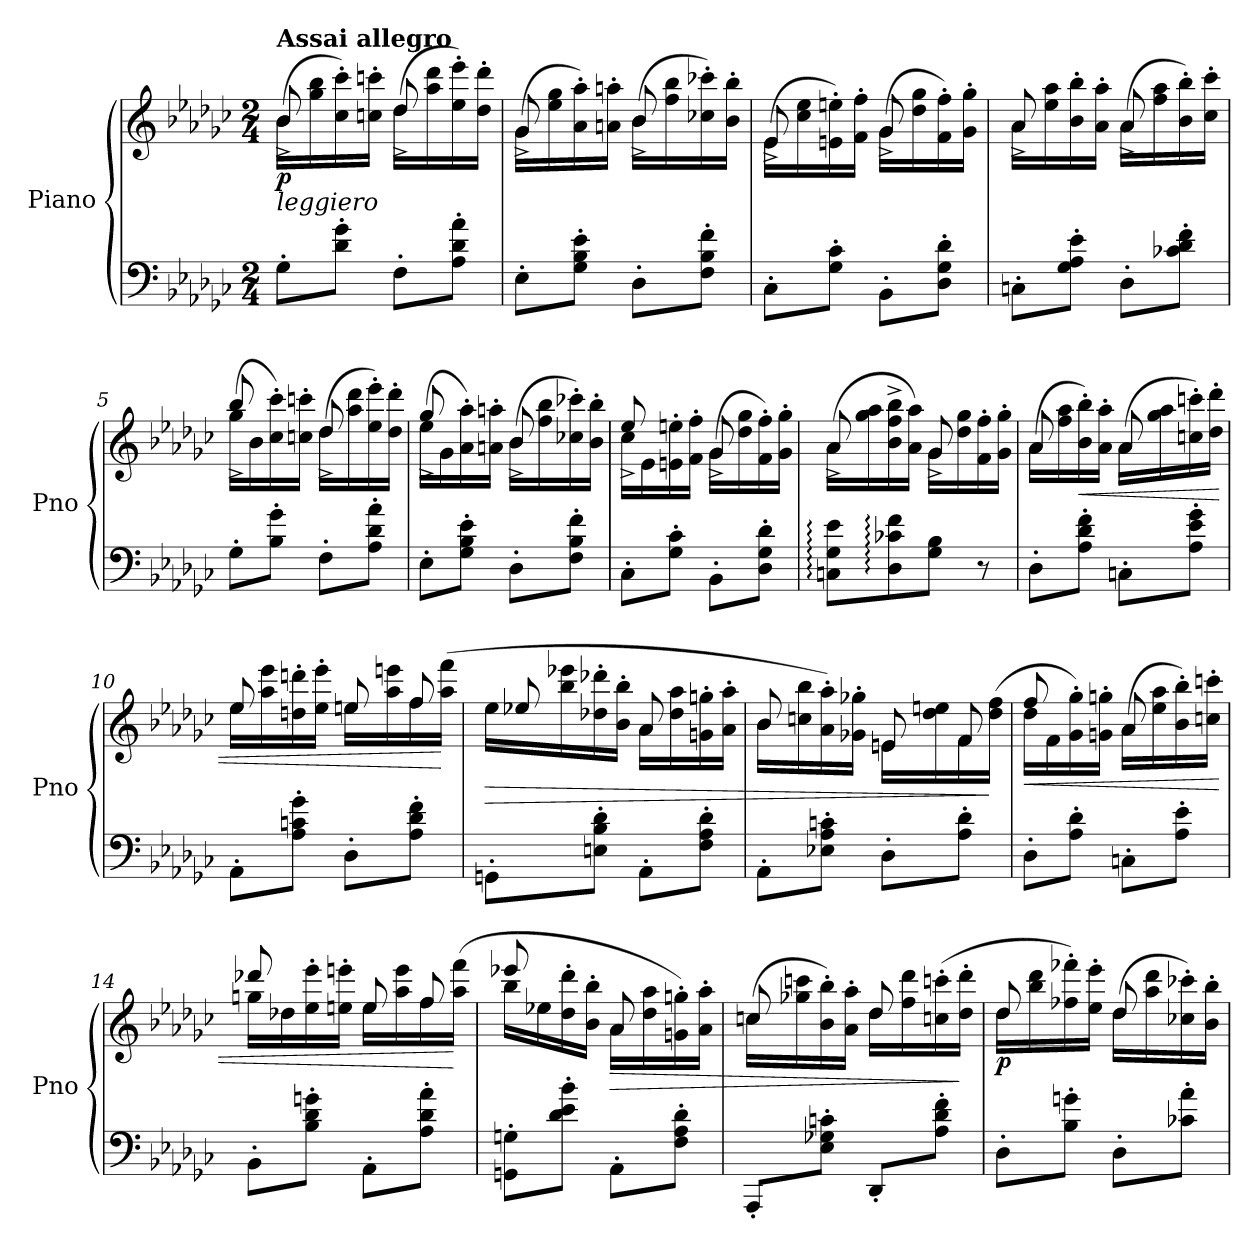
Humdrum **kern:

**kern	**kern	**dynam
*part1	*part1	*part1
*staff2	*staff1	*staff1/2
*I"Piano	*	*
*I'Pno	*	*
*clefF4	*clefG2	*
*k[b-e-a-d-g-c-]	*k[b-e-a-d-g-c-]	*
*M2/4	*M2/4	*
*MM112	*MM112	*
=1	=1	=1
*	*^	*
!	!LO:TX:a:B:t=Assai allegro	!	!
!	!LO:TX:b:i:t=leggiero	!	!
!	!	!	!LO:DY:b
8G-'\L	(>16b-\LL	8b-^/	p
.	16gg-\ 16bb-\	.	.
8d-\' 8g-\'J	16cc-\' 16ccc-\')	8ryy	.
.	16ccn\' 16cccn\'JJ	.	.
8F'\L	(>16dd-\LL	8dd-^/	.
.	16aa-\ 16ddd-\	.	.
8A-\' 8d-\' 8a-\'J	16ee-\' 16eee-\')	8ryy	.
.	16dd-\' 16ddd-\'JJ	.	.
=2	=2	=2	=2
8E-'\L	(>16g-\LL	8g-^/	.
.	16ee-\ 16gg-\	.	.
8G-\' 8B-\' 8e-\'J	16a-\' 16aa-\')	8ryy	.
.	16an\' 16aan\'JJ	.	.
8D-'\L	(>16b-\LL	8b-^/	.
.	16ff\ 16bb-\	.	.
8F\' 8B-\' 8f\'J	16cc-X\' 16ccc-X\')	8ryy	.
.	16b-\' 16bb-\'JJ	.	.
=3	=3	=3	=3
8C-'\L	(>16e-\LL	8e-^/	.
.	16cc-\ 16ee-\	.	.
8G-\' 8c-\'J	16en\' 16een\')	8ryy	.
.	16f\' 16ff\'JJ	.	.
8BB-'\L	(>16g-\LL	8g-^/	.
.	16dd-\ 16gg-\	.	.
8D-\' 8G-\' 8d-\'J	16f\' 16ff\')	8ryy	.
.	16g-\' 16gg-\'JJ	.	.
=4	=4	=4	=4
8Cn'\L	16a-\LL	8a-^/	.
.	16ee-\ 16aa-\	.	.
8G-\' 8A-\' 8e-\'J	16b-\' 16bb-\'	8ryy	.
.	16a-\' 16aa-\'JJ	.	.
8D-'\L	(>16a-\LL	8a-^/	.
.	16ff\ 16aa-\	.	.
8c-X\' 8d-\' 8f\'J	16b-\' 16bb-\')	8ryy	.
.	16cc-\' 16ccc-\'JJ	.	.
!!LO:LB:g=z	!!
=5	=5	=5	=5
8G-'\L	(>16gg-\LL	8bb-^/	.
.	16b-\	.	.
8B-\' 8g-\'J	16cc-\' 16ccc-\')	8ryy	.
.	16ccn\' 16cccn\'JJ	.	.
8F'\L	(>16dd-\LL	8dd-^/	.
.	16aa-\ 16ddd-\	.	.
8A-\' 8d-\' 8a-\'J	16ee-\' 16eee-\')	8ryy	.
.	16dd-\' 16ddd-\'JJ	.	.
=6	=6	=6	=6
8E-'\L	(>16ee-\LL	8gg-^/	.
.	16g-\	.	.
8G-\' 8B-\' 8e-\'J	16a-\' 16aa-\')	8ryy	.
.	16an\' 16aan\'JJ	.	.
8D-'\L	(>16b-\LL	8b-^/	.
.	16ff\ 16bb-\	.	.
8F\' 8B-\' 8f\'J	16cc-X\' 16ccc-X\')	8ryy	.
.	16b-\' 16bb-\'JJ	.	.
=7	=7	=7	=7
8C-'\L	16cc-\LL	8ee-^/	.
.	16e-\	.	.
8G-\' 8c-\'J	16en\' 16een\'	8ryy	.
.	16f\' 16ff\'JJ	.	.
8BB-'\L	(>16g-\LL	8g-^/	.
.	16dd-\ 16gg-\	.	.
8D-\' 8G-\' 8d-\'J	16f\' 16ff\')	8ryy	.
.	16g-\' 16gg-\'JJ	.	.
=8	=8	=8	=8
8Cn\: 8G-\: 8e-\:L	(>16a-\LL	8a-^/	.
.	16gg-\ 16aa-\	.	.
8D-\: 8c-X\: 8f\:	16b-\^ 16ff\^ 16bb-\^	8ryy	.
.	16a-\ 16aa-\JJ)	.	.
8G-\ 8B-\J	16g-\LL	8g-^/	.
.	16dd-\ 16gg-\	.	.
8r	16f\' 16ff\'	8ryy	.
.	16g-\' 16gg-\'JJ	.	.
!!LO:LB:g=z	!!
=9	=9	=9	=9
8D-'\L	(>16a-\LL	8a-/	.
.	16ff\ 16aa-\	.	.
!	!	!	!LO:HP:b
8A-\' 8d-\' 8f\'J	16b-\' 16bb-\')	8ryy	<
.	16a-\' 16aa-\'JJ	.	.
8Cn'\L	(>16a-\LL	8a-/	.
.	16gg-\ 16aa-\	.	.
8A-\' 8e-\' 8g-\'J	16ccn\' 16cccn\')	8ryy	.
.	16dd-\' 16ddd-\'JJ	.	.
=10	=10	=10	=10
8AA-'\L	16ee-\LL	(>8ee-/	.
.	16aa-\ 16eee-\	.	.
8A-\' 8cn\' 8g-\'J	(16ddn\' 16dddn\'	8ryy	.
.	16ee-\' 16eee-\'JJ	.	.
8D-'\L	16een\LL	8ee/	.
.	16aa-\ 16eeen\	.	.
8A-\' 8d-\' 8f\'J	16ff\	8ff/	.
.	(16aa-\ 16fff\JJ	.	[
=11	=11	=11	=11
!	!	!	!LO:HP:b
8GGn'\L	16ee-\LL	8ee-X/	>
.	16bb-\ 16eee-X\	.	.
8En\' 8B-\' 8d-\'J	16dd-X\' 16ddd-X\'	8ryy	.
.	16b-\' 16bb-\'JJ	.	.
8AA-'\L	16a-\LL	8a-/	.
.	16dd-\ 16aa-\	.	.
8F\' 8A-\' 8d-\'J	16gn\' 16ggn\'	8ryy	.
.	16a-\' 16aa-\'JJ	.	.
=12	=12	=12	=12
8AA-'\L	16b-\LL	8b-/	.
.	16ccn\ 16bb-\	.	.
8E-X\' 8A-\' 8cn\'J	16a-\' 16aa-\')	8ryy	.
.	16g-X\' 16gg-X\'JJ	.	.
8D-'\L	16en\LL	(>8e/	.
.	16dd-\ 16een\	.	.
8A-\' 8d-\'J	16f\	8f/	.
.	(16dd-\ 16ff\JJ	.	]
!!LO:LB:g=z	!!
=13	=13	=13	=13
!	!	!	!LO:HP:b
8D-'\L	16dd-\LL	8ff/	<
.	16f\	.	.
8A-\' 8d-\'J	16g-\' 16gg-\')	8ryy	.
.	16gn\' 16ggn\'JJ	.	.
8Cn'\L	(>16a-\LL	8a-/	.
.	16ee-\ 16aa-\	.	.
8A-\' 8e-\'J	16b-\' 16bb-\')	8ryy	.
.	16ccn\' 16cccn\'JJ	.	.
=14	=14	=14	=14
8BB-'\L	16ggn\LL	8ddd-X/	.
.	16dd-X\	.	.
8B-\' 8d-\' 8gn\'J	16ee-\' 16eee-\'	8ryy	.
.	16een\' 16eeen\'JJ	.	.
8AA-'\L	16ee\LL	(>8ee/	.
.	16aa-\ 16eee\	.	.
8A-\' 8d-\' 8a-\'J	16ff\	8ff/	.
.	(16aa-\ 16fff\JJ	.	[
=15	=15	=15	=15
8GGn\' 8Gn\'L	16bb-\LL	8eee-X/	.
.	16ee-X\	.	.
8d-\' 8e-\' 8b-\'J	16dd-\' 16ddd-\'	8ryy	.
.	16b-\' 16bb-\'JJ	.	.
!	!	!	!LO:HP:b
8AA-'\L	16a-\LL	8a-/	>
.	16dd-\ 16aa-\	.	.
8F\' 8A-\' 8d-\'J	16gn\' 16ggn\')	8ryy	.
.	16a-\' 16aa-\'JJ	.	.
=16	=16	=16	=16
8AAA-'/L	(>16ccn\LL	8cc/	.
.	16gg-X\ 16cccn\	.	.
8E-\' 8G-X\' 8cn\'J	16b-\' 16bb-\')	8ryy	.
.	16a-\' 16aa-\'JJ	.	.
8DD-'/L	16dd-\LL	(>8dd-/	.
.	16ff\ 16ddd-\	.	.
8A-\' 8d-\' 8f\'J	(16ccn\' 16cccn\'	8ryy	.
.	16dd-\' 16ddd-\'JJ	.	]
!!LO:PB:g=z	!!
=17	=17	=17	=17
!	!	!	!LO:DY:b
8D-'\L	16dd-\LL	8dd-/	p
.	16bb-\ 16ddd-\	.	.
8B-\' 8gn\'J	16ff-X\' 16fff-X\')	8ryy	.
.	16ee-\' 16eee-\'JJ	.	.
8D-'\L	(>16dd-\LL	8dd-/	.
.	16aa-\ 16ddd-\	.	.
8c-X\' 8a-\'J	16cc-X\' 16ccc-X\')	8ryy	.
.	16b-\' 16bb-\'JJ	.	.
*	*v	*v	*
=	=	=
*-	*-	*-
